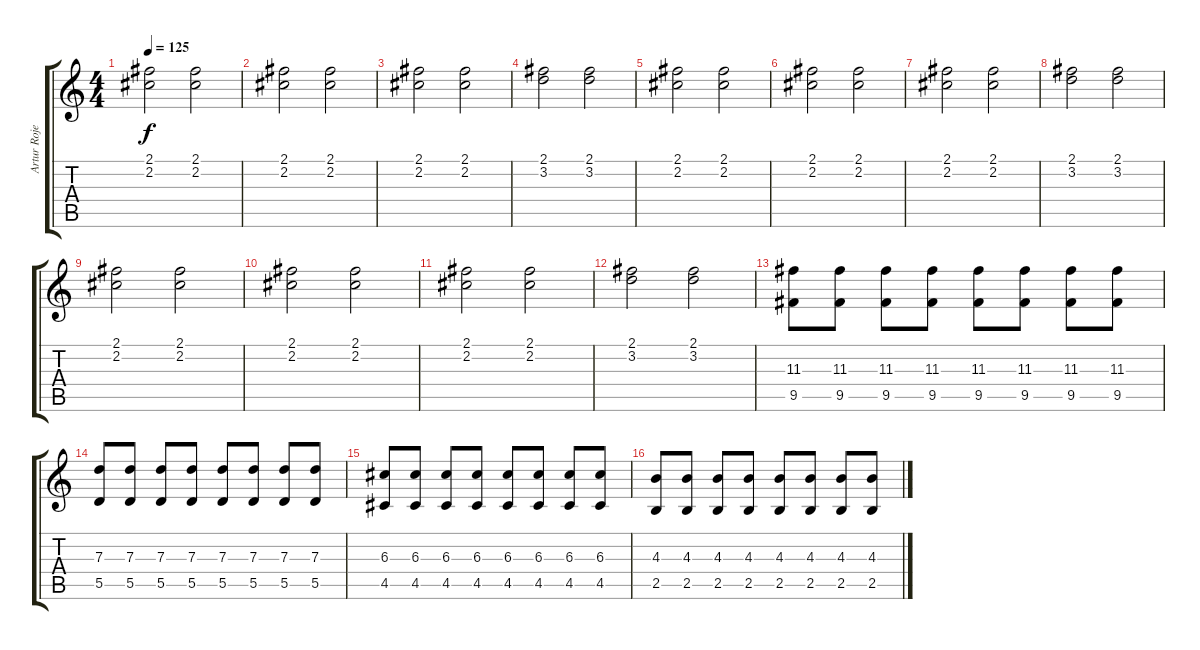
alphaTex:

\track ("Artur Rojek (\"Rojas\")" "Artur Roje") {instrument overdrivenguitar}
\staff {score tabs}
\tuning (E4 B3 G3 D3 A2 E2) {hide}
\ts (4 4)
\tempo 125
\clef g2
\ks c
(2.1 2.2).2{dy f} (2.1 2.2).2 |
(2.1 2.2).2 (2.1 2.2).2 |
(2.1 2.2).2 (2.1 2.2).2 |
(2.1 3.2).2 (2.1 3.2).2 |
(2.1 2.2).2 (2.1 2.2).2 |
(2.1 2.2).2 (2.1 2.2).2 |
(2.1 2.2).2 (2.1 2.2).2 |
(2.1 3.2).2 (2.1 3.2).2 |
(2.1 2.2).2 (2.1 2.2).2 |
(2.1 2.2).2 (2.1 2.2).2 |
(2.1 2.2).2 (2.1 2.2).2 |
(2.1 3.2).2 (2.1 3.2).2 |
(11.3 9.5).8 (11.3 9.5).8 (11.3 9.5).8 (11.3 9.5).8 (11.3 9.5).8 (11.3 9.5).8 (11.3 9.5).8 (11.3 9.5).8 |
(7.3 5.5).8 (7.3 5.5).8 (7.3 5.5).8 (7.3 5.5).8 (7.3 5.5).8 (7.3 5.5).8 (7.3 5.5).8 (7.3 5.5).8 |
(6.3 4.5).8 (6.3 4.5).8 (6.3 4.5).8 (6.3 4.5).8 (6.3 4.5).8 (6.3 4.5).8 (6.3 4.5).8 (6.3 4.5).8 |
(4.3 2.5).8 (4.3 2.5).8 (4.3 2.5).8 (4.3 2.5).8 (4.3 2.5).8 (4.3 2.5).8 (4.3 2.5).8 (4.3{ss} 2.5).8
